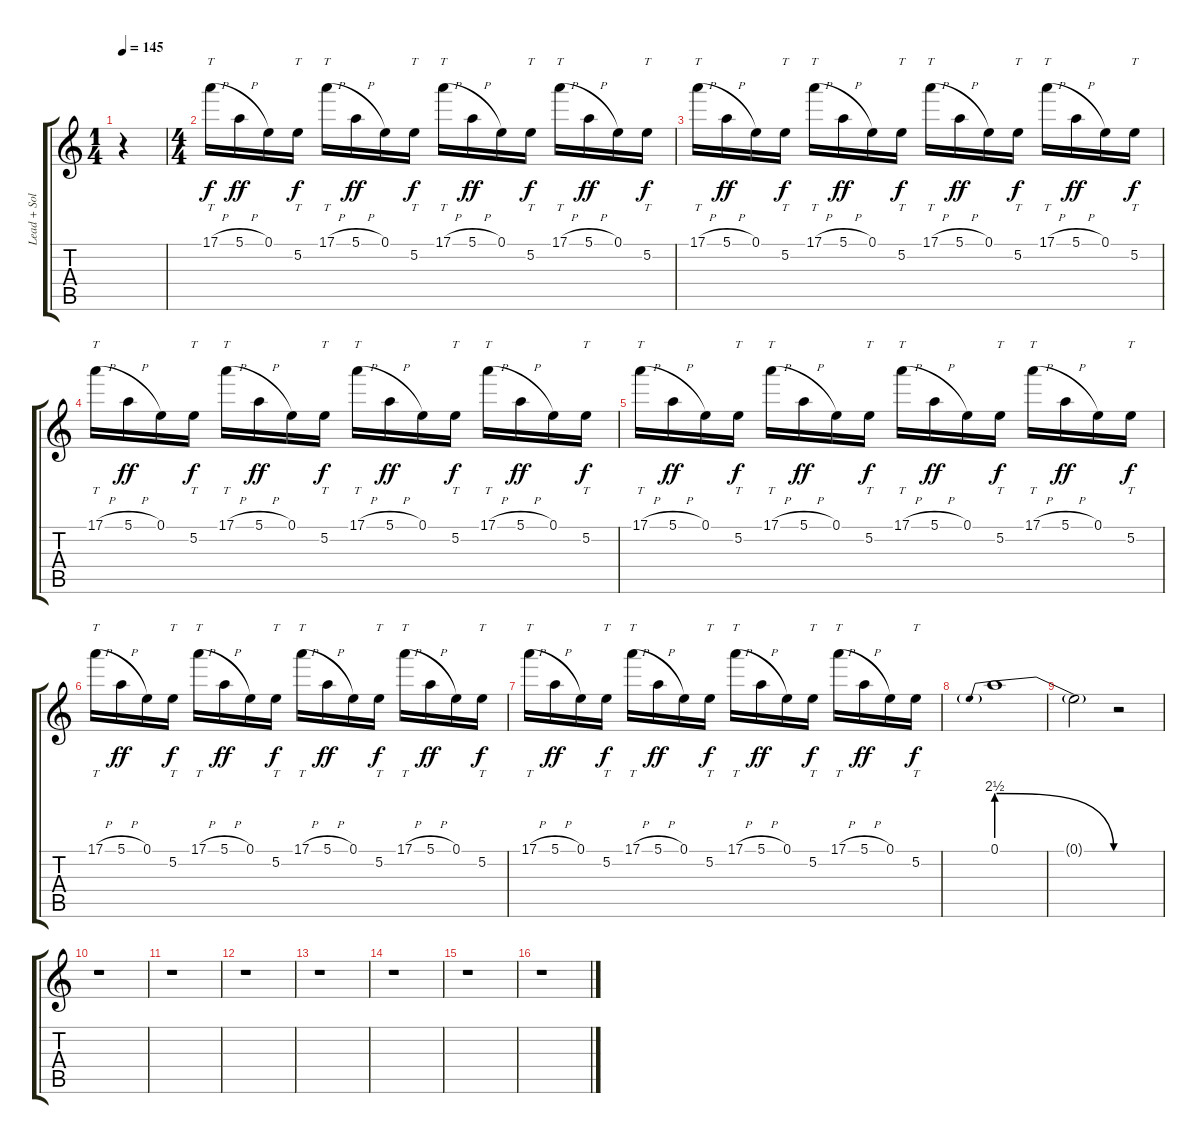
\track ("Lead + Solo Guitar" "Lead + Sol") {instrument distortionguitar}
\staff {score tabs}
\tuning (E4 B3 G3 D3 A2 E2) {hide}
\ts (1 4)
\tempo 145
\clef g2
\ks c
r.4{dy f instrument distortionguitar} |
\ts (4 4)
17.1{h}.16{tt} 5.1{h}.16{dy ff} 0.1.16 5.2.16{tt dy f} 17.1{h}.16{tt} 5.1{h}.16{dy ff} 0.1.16 5.2.16{tt dy f} 17.1{h}.16{tt} 5.1{h}.16{dy ff} 0.1.16 5.2.16{tt dy f} 17.1{h}.16{tt} 5.1{h}.16{dy ff} 0.1.16 5.2.16{tt dy f} |
17.1{h}.16{tt} 5.1{h}.16{dy ff} 0.1.16 5.2.16{tt dy f} 17.1{h}.16{tt} 5.1{h}.16{dy ff} 0.1.16 5.2.16{tt dy f} 17.1{h}.16{tt} 5.1{h}.16{dy ff} 0.1.16 5.2.16{tt dy f} 17.1{h}.16{tt} 5.1{h}.16{dy ff} 0.1.16 5.2.16{tt dy f} |
17.1{h}.16{tt} 5.1{h}.16{dy ff} 0.1.16 5.2.16{tt dy f} 17.1{h}.16{tt} 5.1{h}.16{dy ff} 0.1.16 5.2.16{tt dy f} 17.1{h}.16{tt} 5.1{h}.16{dy ff} 0.1.16 5.2.16{tt dy f} 17.1{h}.16{tt} 5.1{h}.16{dy ff} 0.1.16 5.2.16{tt dy f} |
17.1{h}.16{tt} 5.1{h}.16{dy ff} 0.1.16 5.2.16{tt dy f} 17.1{h}.16{tt} 5.1{h}.16{dy ff} 0.1.16 5.2.16{tt dy f} 17.1{h}.16{tt} 5.1{h}.16{dy ff} 0.1.16 5.2.16{tt dy f} 17.1{h}.16{tt} 5.1{h}.16{dy ff} 0.1.16 5.2.16{tt dy f} |
17.1{h}.16{tt} 5.1{h}.16{dy ff} 0.1.16 5.2.16{tt dy f} 17.1{h}.16{tt} 5.1{h}.16{dy ff} 0.1.16 5.2.16{tt dy f} 17.1{h}.16{tt} 5.1{h}.16{dy ff} 0.1.16 5.2.16{tt dy f} 17.1{h}.16{tt} 5.1{h}.16{dy ff} 0.1.16 5.2.16{tt dy f} |
17.1{h}.16{tt} 5.1{h}.16{dy ff} 0.1.16 5.2.16{tt dy f} 17.1{h}.16{tt} 5.1{h}.16{dy ff} 0.1.16 5.2.16{tt dy f} 17.1{h}.16{tt} 5.1{h}.16{dy ff} 0.1.16 5.2.16{tt dy f} 17.1{h}.16{tt} 5.1{h}.16{dy ff} 0.1.16 5.2.16{tt dy f} |
0.1{be (prebendrelease 0 10 60 0)}.1 |
0.1{t}.2 r.2 |
r.1 |
r.1 |
r.1 |
r.1 |
r.1 |
r.1 |
r.1
